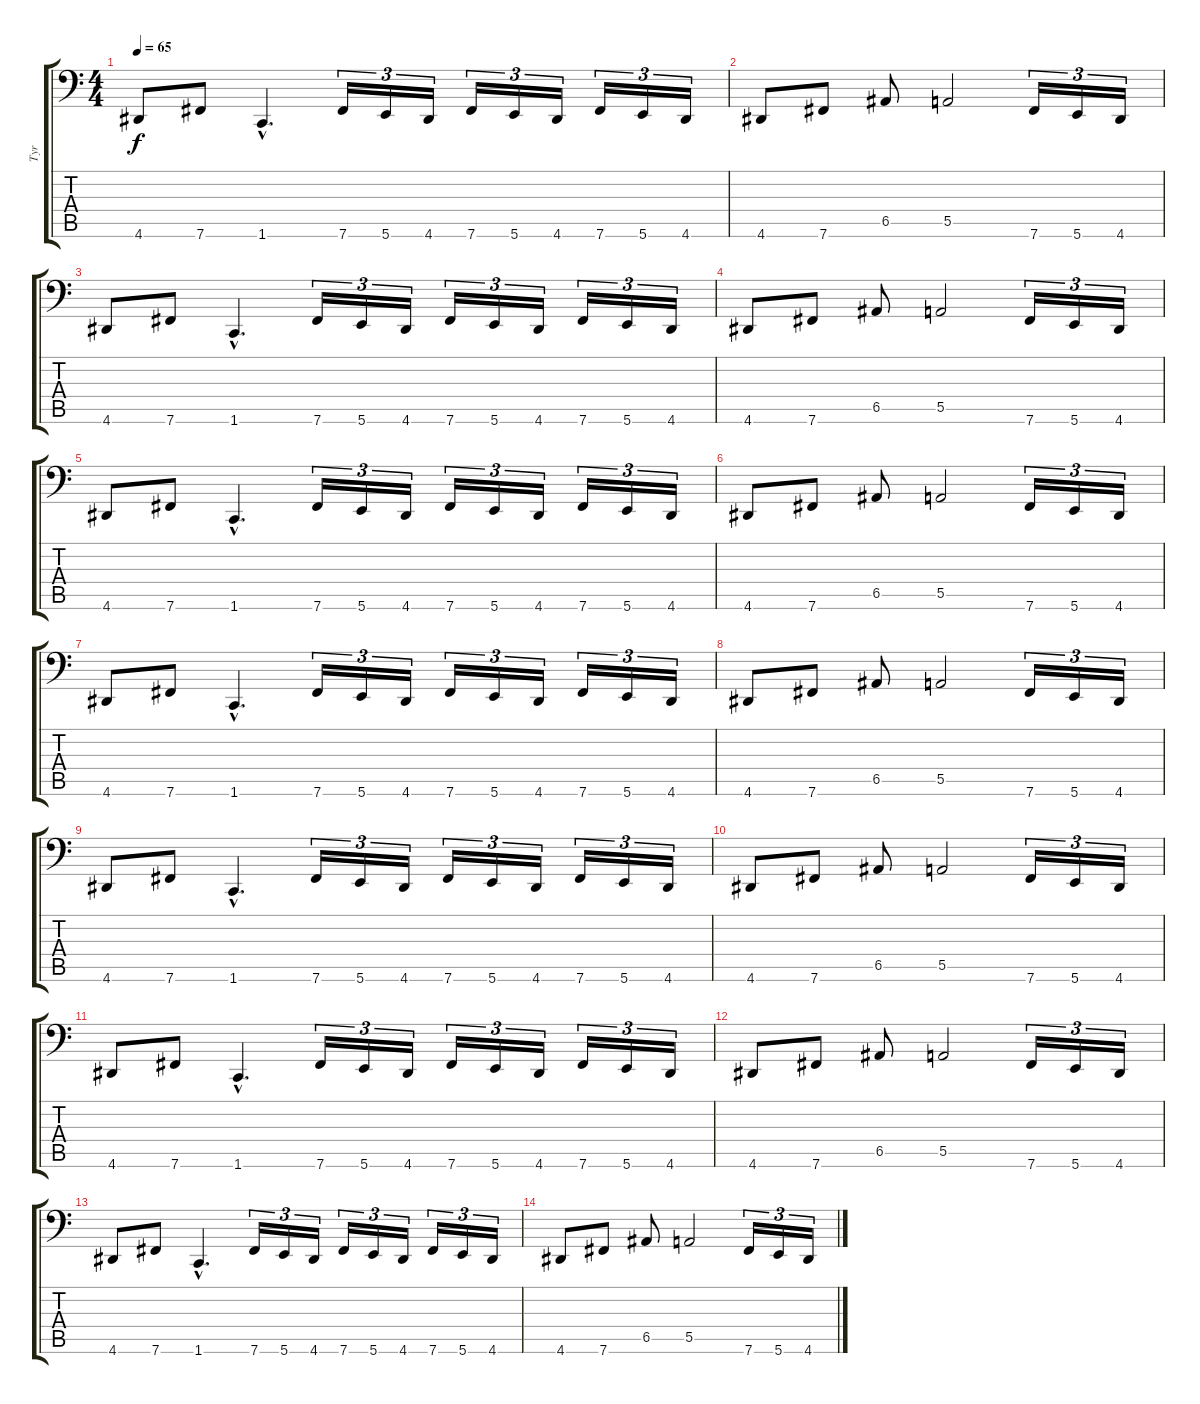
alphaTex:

\track ("Tyr" "Tyr") {instrument electricbassfinger}
\staff {score tabs}
\tuning (C3 G2 D2 A1 E1 B0) {hide}
\ts (4 4)
\tempo 65
\clef f4
\ks c
4.6.8{dy f} 7.6.8 1.6{hac}.4{d} 7.6.16{tu (3 2)} 5.6.16{tu (3 2)} 4.6.16{tu (3 2)} 7.6.16{tu (3 2)} 5.6.16{tu (3 2)} 4.6.16{tu (3 2)} 7.6.16{tu (3 2)} 5.6.16{tu (3 2)} 4.6.16{tu (3 2)} |
4.6.8 7.6.8 6.5.8 5.5.2 7.6.16{tu (3 2)} 5.6.16{tu (3 2)} 4.6.16{tu (3 2)} |
4.6.8 7.6.8 1.6{hac}.4{d} 7.6.16{tu (3 2)} 5.6.16{tu (3 2)} 4.6.16{tu (3 2)} 7.6.16{tu (3 2)} 5.6.16{tu (3 2)} 4.6.16{tu (3 2)} 7.6.16{tu (3 2)} 5.6.16{tu (3 2)} 4.6.16{tu (3 2)} |
4.6.8 7.6.8 6.5.8 5.5.2 7.6.16{tu (3 2)} 5.6.16{tu (3 2)} 4.6.16{tu (3 2)} |
4.6.8 7.6.8 1.6{hac}.4{d} 7.6.16{tu (3 2)} 5.6.16{tu (3 2)} 4.6.16{tu (3 2)} 7.6.16{tu (3 2)} 5.6.16{tu (3 2)} 4.6.16{tu (3 2)} 7.6.16{tu (3 2)} 5.6.16{tu (3 2)} 4.6.16{tu (3 2)} |
4.6.8 7.6.8 6.5.8 5.5.2 7.6.16{tu (3 2)} 5.6.16{tu (3 2)} 4.6.16{tu (3 2)} |
4.6.8 7.6.8 1.6{hac}.4{d} 7.6.16{tu (3 2)} 5.6.16{tu (3 2)} 4.6.16{tu (3 2)} 7.6.16{tu (3 2)} 5.6.16{tu (3 2)} 4.6.16{tu (3 2)} 7.6.16{tu (3 2)} 5.6.16{tu (3 2)} 4.6.16{tu (3 2)} |
4.6.8 7.6.8 6.5.8 5.5.2 7.6.16{tu (3 2)} 5.6.16{tu (3 2)} 4.6.16{tu (3 2)} |
4.6.8 7.6.8 1.6{hac}.4{d} 7.6.16{tu (3 2)} 5.6.16{tu (3 2)} 4.6.16{tu (3 2)} 7.6.16{tu (3 2)} 5.6.16{tu (3 2)} 4.6.16{tu (3 2)} 7.6.16{tu (3 2)} 5.6.16{tu (3 2)} 4.6.16{tu (3 2)} |
4.6.8 7.6.8 6.5.8 5.5.2 7.6.16{tu (3 2)} 5.6.16{tu (3 2)} 4.6.16{tu (3 2)} |
4.6.8 7.6.8 1.6{hac}.4{d} 7.6.16{tu (3 2)} 5.6.16{tu (3 2)} 4.6.16{tu (3 2)} 7.6.16{tu (3 2)} 5.6.16{tu (3 2)} 4.6.16{tu (3 2)} 7.6.16{tu (3 2)} 5.6.16{tu (3 2)} 4.6.16{tu (3 2)} |
4.6.8 7.6.8 6.5.8 5.5.2 7.6.16{tu (3 2)} 5.6.16{tu (3 2)} 4.6.16{tu (3 2)} |
4.6.8 7.6.8 1.6{hac}.4{d} 7.6.16{tu (3 2)} 5.6.16{tu (3 2)} 4.6.16{tu (3 2)} 7.6.16{tu (3 2)} 5.6.16{tu (3 2)} 4.6.16{tu (3 2)} 7.6.16{tu (3 2)} 5.6.16{tu (3 2)} 4.6.16{tu (3 2)} |
4.6.8 7.6.8 6.5.8 5.5.2 7.6.16{tu (3 2)} 5.6.16{tu (3 2)} 4.6.16{tu (3 2)}
